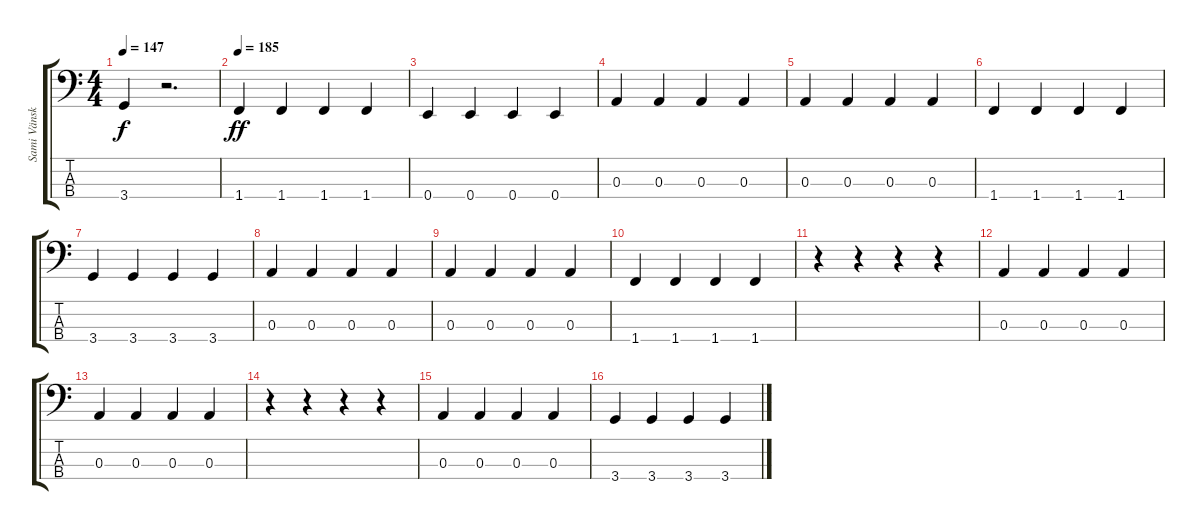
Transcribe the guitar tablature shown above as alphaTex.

\track ("Sami Vänskä" "Sami Vänsk") {instrument electricbassfinger}
\staff {score tabs}
\tuning (G2 D2 A1 E1) {hide}
\ts (4 4)
\tempo 147
\clef f4
\ks c
3.4{t}.4{dy f} r.2{d} |
\tempo 185
1.4.4{dy ff} 1.4.4 1.4.4 1.4.4 |
0.4.4 0.4.4 0.4.4 0.4.4 |
0.3.4 0.3.4 0.3.4 0.3.4 |
0.3.4 0.3.4 0.3.4 0.3.4 |
1.4.4{instrument electricbassfinger} 1.4.4 1.4.4 1.4.4 |
3.4.4 3.4.4 3.4.4 3.4.4 |
0.3.4 0.3.4 0.3.4 0.3.4 |
0.3.4 0.3.4 0.3.4 0.3.4 |
1.4.4{instrument electricbassfinger} 1.4.4 1.4.4 1.4.4 |
r.4 r.4 r.4 r.4 |
0.3.4 0.3.4 0.3.4 0.3.4 |
0.3.4 0.3.4 0.3.4 0.3.4 |
r.4{instrument electricbassfinger} r.4 r.4 r.4 |
0.3.4 0.3.4 0.3.4 0.3.4 |
3.4.4 3.4.4 3.4.4 3.4.4
